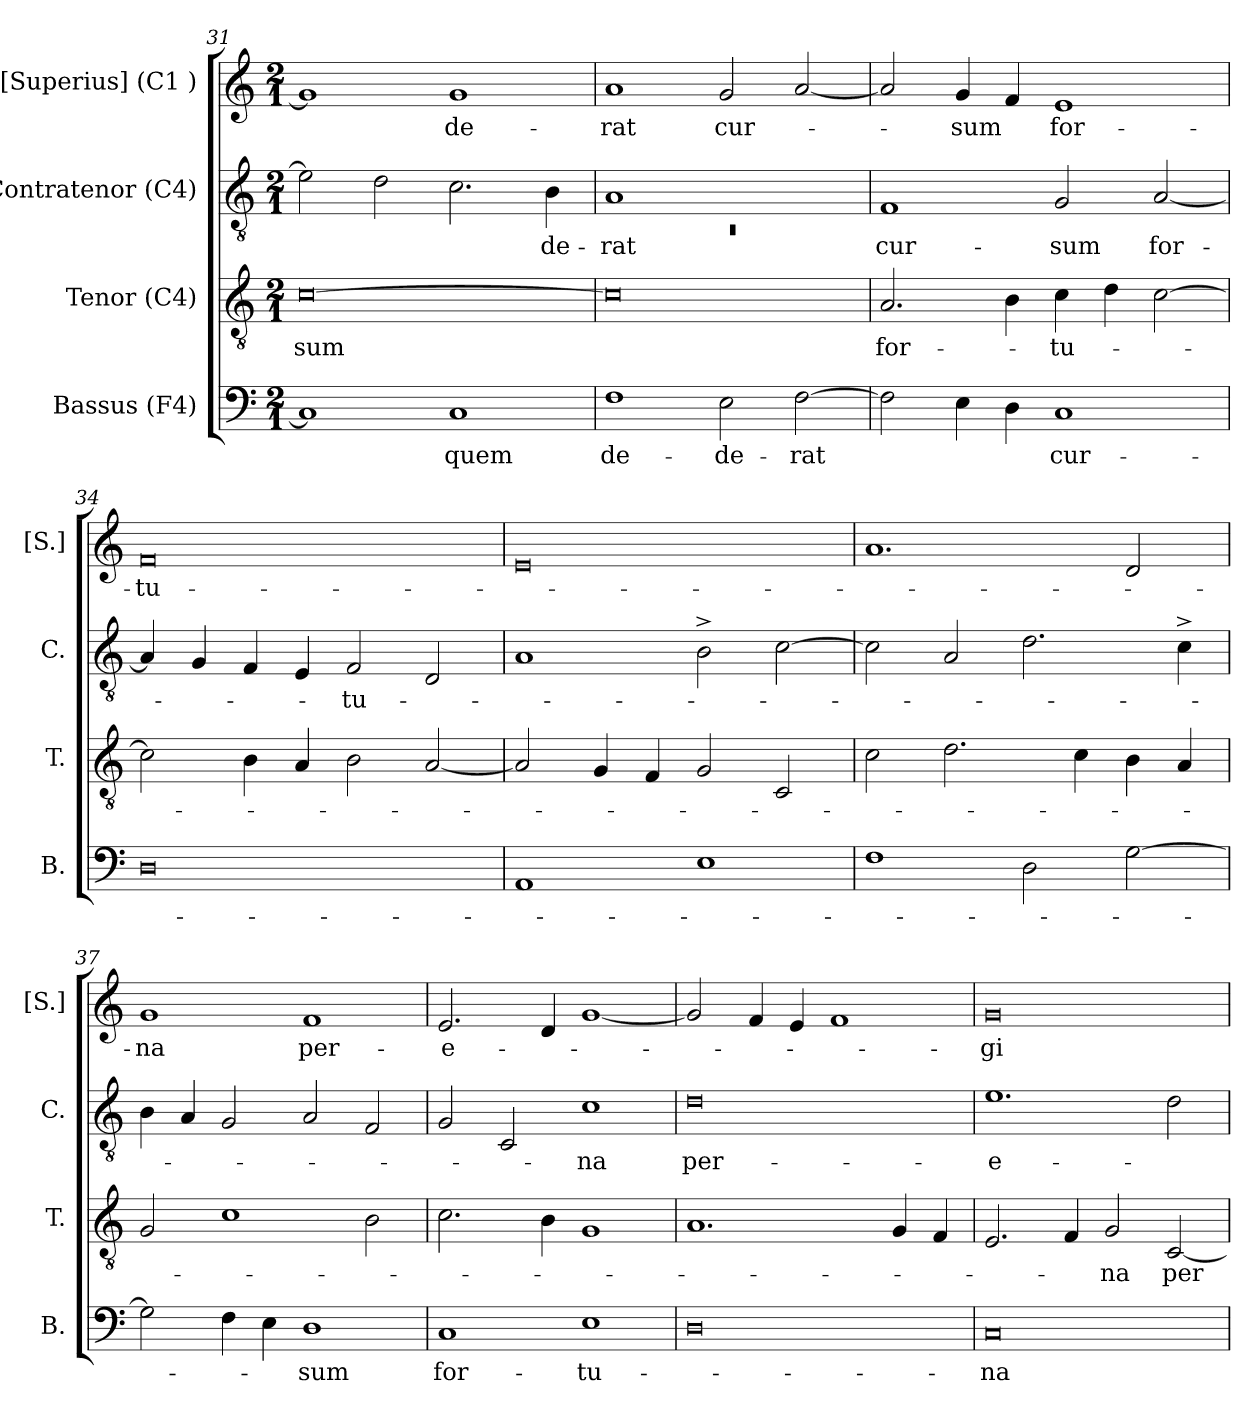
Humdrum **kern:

**kern	**text	**kern	**text	**kern	**text	**kern	**text
*part4	*part4	*part3	*part3	*part2	*part2	*part1	*part1
*staff4	*staff4	*staff3	*staff3	*staff2	*staff2	*staff1	*staff1
*I"Bassus (F4)	*	*I"Tenor (C4)	*	*I"Contratenor (C4)	*	*I"[Superius] (C1 )	*
*I'B.	*	*I'T.	*	*I'C.	*	*I'[S.]	*
!!LO:LB:g=z
*clefF4	*	*clefGv2	*	*clefGv2	*	*clefG2	*
*k[]	*	*k[]	*	*k[]	*	*k[]	*
*C:	*	*C:	*	*C:	*	*C:	*
*M2/1	*	*M2/1	*	*M2/1	*	*M2/1	*
=31	=31	=31	=31	=31	=31	=31	=31
!	!	!	!LO:LY:b	!	!	!	!
1C]	.	[>0c	-sum	2e\]	.	1g]	.
.	.	.	.	2d\	.	.	.
!	!LO:LY:b	!	!	!	!	!	!LO:LY:b
1C	quem	.	.	2.c\	.	1g	-de-
!	!	!	!	!	!LO:LY:b	!	!
.	.	.	.	4B\	-de-	.	.
=32	=32	=32	=32	=32	=32	=32	=32
*	*	*	*	*^	*	*	*
!	!LO:LY:b	!	!	!	!LO:N:vis=1	!LO:LY:b	!	!LO:LY:b
1F	de-	0c]	.	1A	0rC	-rat	1a	-rat
!	!LO:LY:b	!	!	!	!	!	!	!LO:LY:b
2E\	-de-	.	.	1ryy	.	.	2g/	cur-
!	!LO:LY:b	!	!	!	!	!	!	!
[>2F\	-rat	.	.	.	.	.	[<2a/	.
*	*	*	*	*v	*v	*	*	*
=33	=33	=33	=33	=33	=33	=33	=33
!	!	!	!LO:LY:b	!	!LO:LY:b	!	!
2F\]	.	2.A/	for-	1F	cur-	2a/]	.
!	!	!	!	!	!	!	!LO:LY:b
4E\	.	.	.	.	.	4g/	-sum
4D\	.	4B\	.	.	.	4f/	.
!	!LO:LY:b	!	!LO:LY:b	!	!LO:LY:b	!	!LO:LY:b
1C	cur-	4c\	-tu-	2G/	-sum	1e	for-
.	.	4d\	.	.	.	.	.
!	!	!	!	!	!LO:LY:b	!	!
.	.	[>2c\	.	[<2A/	for-	.	.
=34	=34	=34	=34	=34	=34	=34	=34
!	!	!	!	!	!	!	!LO:LY:b
0D	.	2c\]	.	4A/]	.	0f	-tu-
.	.	.	.	4G/	.	.	.
.	.	4B\	.	4F/	.	.	.
.	.	4A/	.	4E/	.	.	.
!	!	!	!	!	!LO:LY:b	!	!
.	.	2B\	.	2F/	-tu-	.	.
.	.	[>2A/	.	2D/	.	.	.
!!LO:PB:g=z
=35	=35	=35	=35	=35	=35	=35	=35
1AA	.	2A/]	.	1A	.	0e	.
.	.	4G/	.	.	.	.	.
.	.	4F/	.	.	.	.	.
1E	.	2G/	.	2B^>\	.	.	.
.	.	2C/	.	[>2c\	.	.	.
=36	=36	=36	=36	=36	=36	=36	=36
1F	.	2c\	.	2c\]	.	1.a	.
.	.	2.d\	.	2A/	.	.	.
2D\	.	.	.	2.d\	.	.	.
.	.	4c\	.	.	.	.	.
[>2G\	.	4B\	.	.	.	2d/	.
.	.	4A/	.	4c^>\	.	.	.
=37	=37	=37	=37	=37	=37	=37	=37
!	!	!	!	!	!	!	!LO:LY:b
2G\]	.	2G/	.	4B\	.	1g	-na
.	.	.	.	4A/	.	.	.
4F\	.	1c	.	2G/	.	.	.
4E\	.	.	.	.	.	.	.
!	!LO:LY:b	!	!	!	!	!	!LO:LY:b
1D	-sum	.	.	2A/	.	1f	per-
.	.	2B\	.	2F/	.	.	.
=38	=38	=38	=38	=38	=38	=38	=38
!	!LO:LY:b	!	!	!	!	!	!LO:LY:b:rj
1C	for-	2.c\	.	2G/	.	2.e/	-e-
.	.	.	.	2C/	.	.	.
.	.	4B\	.	.	.	4d/	.
!	!LO:LY:b	!	!	!	!LO:LY:b	!	!
1E	-tu-	1G	.	1c	-na	[<1g	.
!!LO:LB:g=z
=39	=39	=39	=39	=39	=39	=39	=39
!	!	!	!	!	!LO:LY:b	!	!
0D	.	1.A	.	0d	per-	2g/]	.
.	.	.	.	.	.	4f/	.
.	.	.	.	.	.	4e/	.
.	.	.	.	.	.	1f	.
.	.	4G/	.	.	.	.	.
.	.	4F/	.	.	.	.	.
=40	=40	=40	=40	=40	=40	=40	=40
!	!LO:LY:b:rj	!	!	!	!LO:LY:b:rj	!	!LO:LY:b:rj
0C	-na	2.E/	.	1.e	-e-	0g	-gi
.	.	4F/	.	.	.	.	.
!	!	!	!LO:LY:b	!	!	!	!
.	.	2G/	-na	.	.	.	.
!	!	!	!LO:LY:b	!	!	!	!
.	.	[<2C/	per-	2d\	.	.	.
=	=	=	=	=	=	=	=
*-	*-	*-	*-	*-	*-	*-	*-
